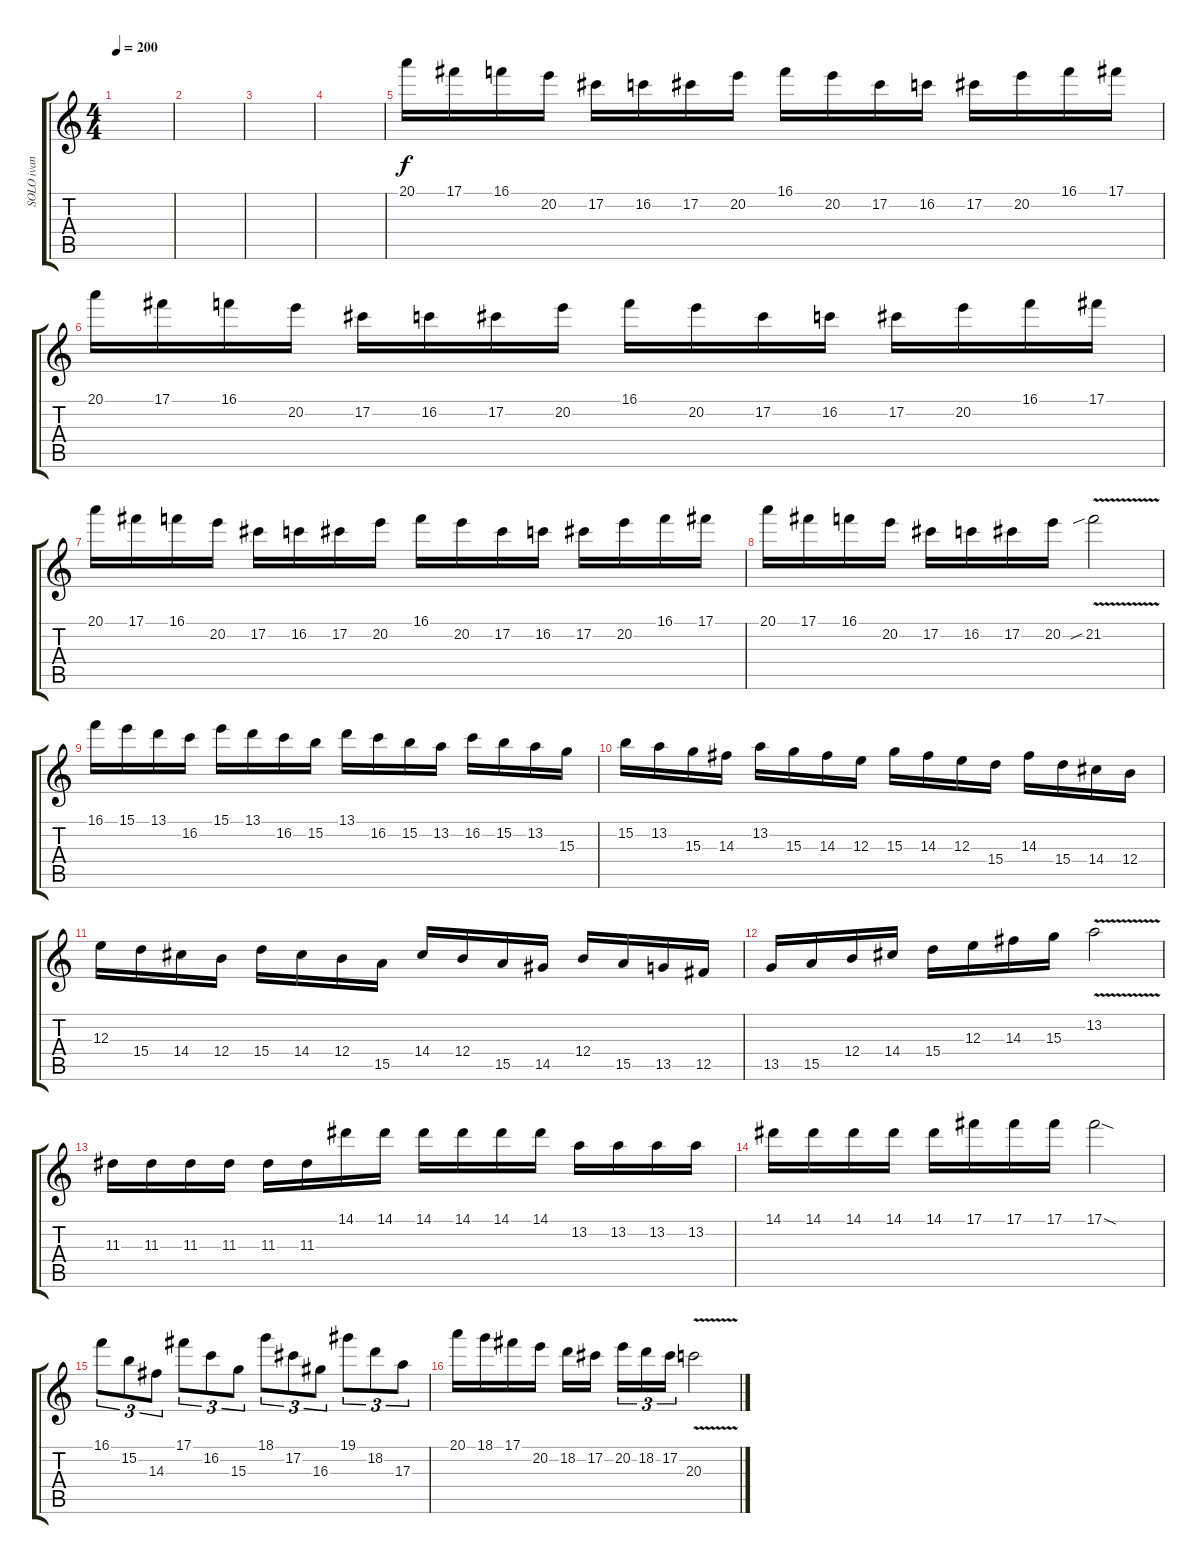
\track ("SOLO ivan" "SOLO ivan") {instrument overdrivenguitar}
\staff {score tabs}
\tuning (Db4 Ab3 E3 B2 Gb2 B1) {hide}
\ts (4 4)
\tempo 200
\clef g2
\ks c
|
|
|
|
20.1.16 17.1.16 16.1.16 20.2.16 17.2.16 16.2.16 17.2.16 20.2.16 16.1.16 20.2.16 17.2.16 16.2.16 17.2.16 20.2.16 16.1.16 17.1.16 |
20.1.16 17.1.16 16.1.16 20.2.16 17.2.16 16.2.16 17.2.16 20.2.16 16.1.16 20.2.16 17.2.16 16.2.16 17.2.16 20.2.16 16.1.16 17.1.16 |
20.1.16 17.1.16 16.1.16 20.2.16 17.2.16 16.2.16 17.2.16 20.2.16 16.1.16 20.2.16 17.2.16 16.2.16 17.2.16 20.2.16 16.1.16 17.1.16 |
20.1.16 17.1.16 16.1.16 20.2.16 17.2.16 16.2.16 17.2.16 20.2.16 21.2{v sib}.2 |
16.1.16 15.1.16 13.1.16 16.2.16 15.1.16 13.1.16 16.2.16 15.2.16 13.1.16 16.2.16 15.2.16 13.2.16 16.2.16 15.2.16 13.2.16 15.3.16 |
15.2.16 13.2.16 15.3.16 14.3.16 13.2.16 15.3.16 14.3.16 12.3.16 15.3.16 14.3.16 12.3.16 15.4.16 14.3.16 15.4.16 14.4.16 12.4.16 |
12.3.16 15.4.16 14.4.16 12.4.16 15.4.16 14.4.16 12.4.16 15.5.16 14.4.16 12.4.16 15.5.16 14.5.16 12.4.16 15.5.16 13.5.16 12.5.16 |
13.5.16 15.5.16 12.4.16 14.4.16 15.4.16 12.3.16 14.3.16 15.3.16 13.2{v}.2 |
11.3.16 11.3.16 11.3.16 11.3.16 11.3.16 11.3.16 14.1.16 14.1.16 14.1.16 14.1.16 14.1.16 14.1.16 13.2.16 13.2.16 13.2.16 13.2.16 |
14.1.16 14.1.16 14.1.16 14.1.16 14.1.16 17.1.16 17.1.16 17.1.16 17.1{sod}.2 |
16.1.8{tu (3 2)} 15.2.8{tu (3 2)} 14.3.8{tu (3 2)} 17.1.8{tu (3 2)} 16.2.8{tu (3 2)} 15.3.8{tu (3 2)} 18.1.8{tu (3 2)} 17.2.8{tu (3 2)} 16.3.8{tu (3 2)} 19.1.8{tu (3 2)} 18.2.8{tu (3 2)} 17.3.8{tu (3 2)} |
20.1.16 18.1.16 17.1.16 20.2.16 18.2.16 17.2.16 20.2.16{tu (3 2)} 18.2.16{tu (3 2)} 17.2.16{tu (3 2)} 20.3{v}.2
